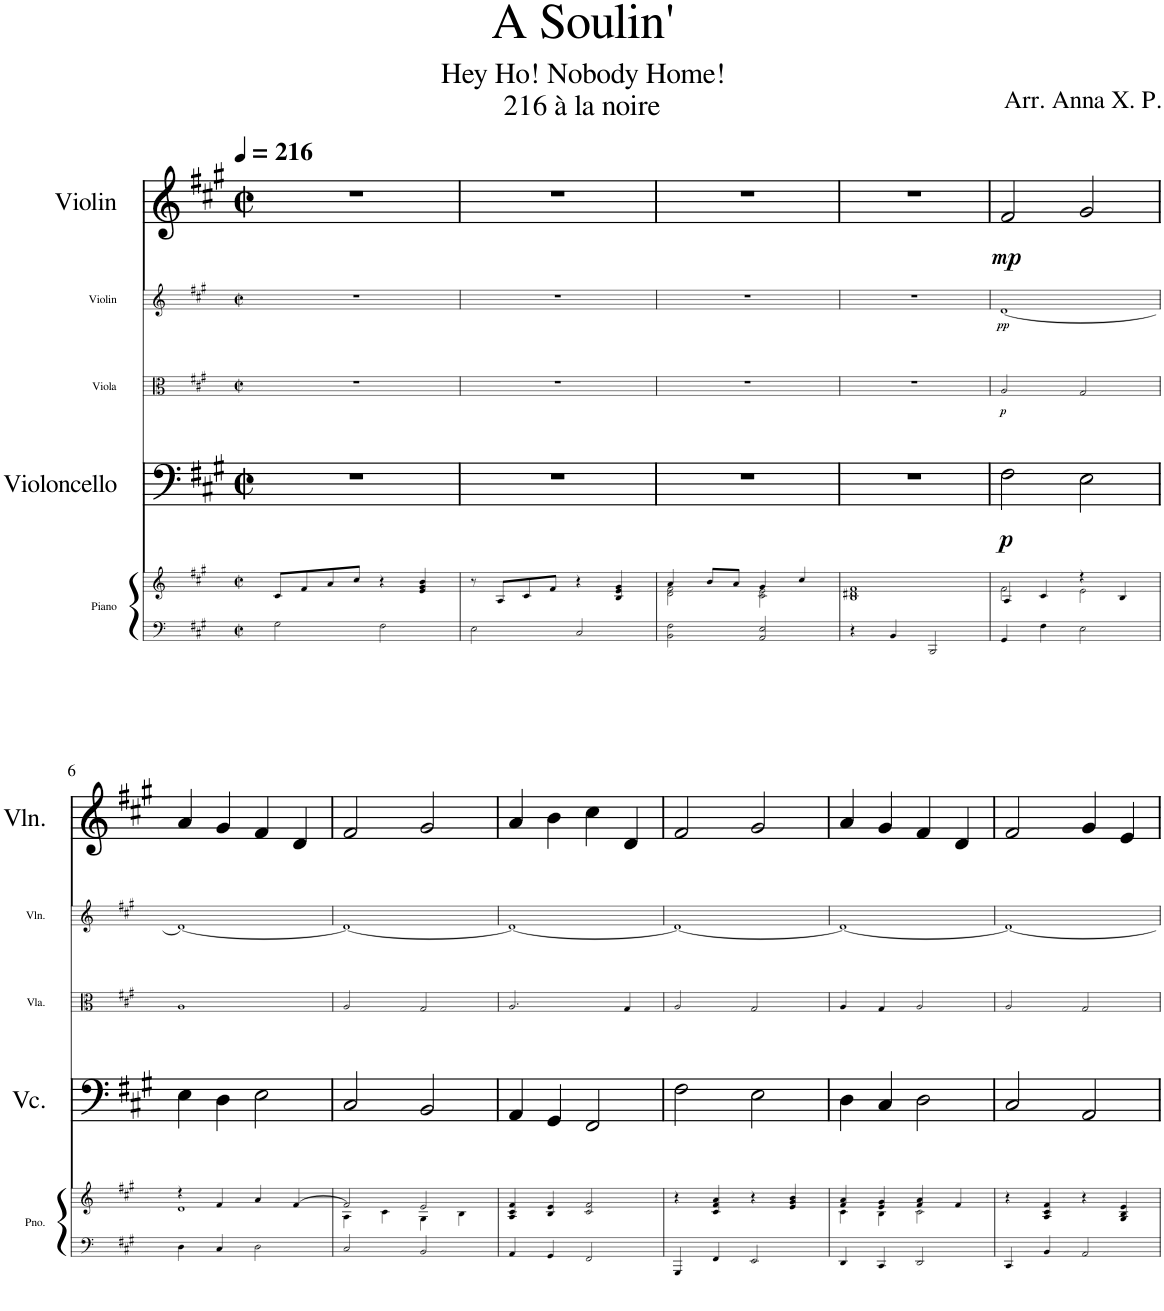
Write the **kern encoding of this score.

**kern	**kern	**kern	**dynam	**kern	**dynam	**kern	**dynam	**kern	**dynam
*part5	*part5	*part4	*part4	*part3	*part3	*part2	*part2	*part1	*part1
*staff6	*staff5	*staff4	*staff4	*staff3	*staff3	*staff2	*staff2	*staff1	*staff1
*I"Piano	*	*I"Violoncello	*	*I"Viola	*	*I"Violin	*	*I"Violin	*
*I'Pno.	*	*I'Vc.	*	*I'Vla.	*	*I'Vln.	*	*I'Vln.	*
*stria5	*stria5	*	*	*stria5	*	*stria5	*	*	*
*clefF4	*clefG2	*clefF4	*	*clefC3	*	*clefG2	*	*clefG2	*
*k[f#c#g#]	*k[f#c#g#]	*k[f#c#g#]	*	*k[f#c#g#]	*	*k[f#c#g#]	*	*k[f#c#g#]	*
*M2/2	*M2/2	*M2/2	*	*M2/2	*	*M2/2	*	*M2/2	*
*met(c|)	*met(c|)	*met(c|)	*	*met(c|)	*	*met(c|)	*	*met(c|)	*
*MM216	*MM216	*MM216	*	*MM216	*	*MM216	*	*MM216	*
=1	=1	=1	=1	=1	=1	=1	=1	=1	=1
2G#\	8c#/L	1r	.	1r	.	1r	.	1r	.
.	8f#/	.	.	.	.	.	.	.	.
.	8a/	.	.	.	.	.	.	.	.
.	8cc#/J	.	.	.	.	.	.	.	.
2F#\	4r	.	.	.	.	.	.	.	.
.	4e/ 4g#/ 4b/	.	.	.	.	.	.	.	.
=2	=2	=2	=2	=2	=2	=2	=2	=2	=2
2E\	8r	1r	.	1r	.	1r	.	1r	.
.	8A/L	.	.	.	.	.	.	.	.
.	8c#/	.	.	.	.	.	.	.	.
.	8f#/J	.	.	.	.	.	.	.	.
2C#/	4r	.	.	.	.	.	.	.	.
.	4B/ 4e/ 4g#/	.	.	.	.	.	.	.	.
=3	=3	=3	=3	=3	=3	=3	=3	=3	=3
*	*^	*	*	*	*	*	*	*	*
2BB\ 2F#\	4a/	2d\ 2f#\	1r	.	1r	.	1r	.	1r	.
.	8b/L	.	.	.	.	.	.	.	.	.
.	8a/J	.	.	.	.	.	.	.	.	.
2AA/ 2E/	4g#/	2c#\ 2e\	.	.	.	.	.	.	.	.
.	4cc#/	.	.	.	.	.	.	.	.	.
*	*v	*v	*	*	*	*	*	*	*	*
=4	=4	=4	=4	=4	=4	=4	=4	=4	=4
4r	1B 1d#X 1f#	1r	.	1r	.	1r	.	1r	.
4BB/	.	.	.	.	.	.	.	.	.
2BBB/	.	.	.	.	.	.	.	.	.
=5	=5	=5	=5	=5	=5	=5	=5	=5	=5
*	*^	*	*	*	*	*	*	*	*
!	!	!	!	!LO:DY:b	!	!LO:DY:b	!	!LO:DY:b	!	!LO:DY:b
4GG#/	4A/	2f#\	2F#\	p	2A/	p	[1d	pp	2f#/	mp
4F#\	4c#/	.	.	.	.	.	.	.	.	.
2E\	4r	2e\	2E\	.	2G#/	.	.	.	2g#/	.
.	4B/	.	.	.	.	.	.	.	.	.
!!LO:LB:g=z
=6	=6	=6	=6	=6	=6	=6	=6	=6	=6	=6
4D\	4r	1d	4E\	.	1A	.	1d_	.	4a/	.
4C#/	4f#/	.	4D\	.	.	.	.	.	4g#/	.
2D\	4a/	.	2E\	.	.	.	.	.	4f#/	.
.	[4f#/	.	.	.	.	.	.	.	4d/	.
=7	=7	=7	=7	=7	=7	=7	=7	=7	=7	=7
2C#/	2f#/]	4A\	2C#/	.	2A/	.	1d_	.	2f#/	.
.	.	4c#\	.	.	.	.	.	.	.	.
2BB/	2e/	4G#\	2BB/	.	2G#/	.	.	.	2g#/	.
.	.	4B\	.	.	.	.	.	.	.	.
*	*v	*v	*	*	*	*	*	*	*	*
=8	=8	=8	=8	=8	=8	=8	=8	=8	=8
4AA/	4A/ 4c#/ 4f#/	4AA/	.	2.A/	.	1d_	.	4a/	.
4GG#/	4B/ 4e/	4GG#/	.	.	.	.	.	4b\	.
2FF#/	2c#/ 2f#/	2FF#/	.	.	.	.	.	4cc#\	.
.	.	.	.	4G#/	.	.	.	4d/	.
=9	=9	=9	=9	=9	=9	=9	=9	=9	=9
4GGG#/	4r	2F#\	.	2A/	.	1d_	.	2f#/	.
4FF#/	4c#/ 4f#/ 4a/	.	.	.	.	.	.	.	.
2EE/	4r	2E\	.	2G#/	.	.	.	2g#/	.
.	4e/ 4g#/ 4b/	.	.	.	.	.	.	.	.
=10	=10	=10	=10	=10	=10	=10	=10	=10	=10
*	*^	*	*	*	*	*	*	*	*
4DD/	4f#/ 4a/	4c#\	4D\	.	4A/	.	1d_	.	4a/	.
4CC#/	4e/ 4g#/	4B\	4C#/	.	4G#/	.	.	.	4g#/	.
2DD/	4f#/ 4a/	2c#\	2D\	.	2A/	.	.	.	4f#/	.
.	4f#/	.	.	.	.	.	.	.	4d/	.
*	*v	*v	*	*	*	*	*	*	*	*
=11	=11	=11	=11	=11	=11	=11	=11	=11	=11
4CC#/	4r	2C#/	.	2A/	.	1d_	.	2f#/	.
4BB/	4A/ 4c#/ 4f#/	.	.	.	.	.	.	.	.
2AA/	4r	2AA/	.	2G#/	.	.	.	4g#/	.
.	4G#/ 4B/ 4e/	.	.	.	.	.	.	4e/	.
=	=	=	=	=	=	=	=	=	=
*-	*-	*-	*-	*-	*-	*-	*-	*-	*-
